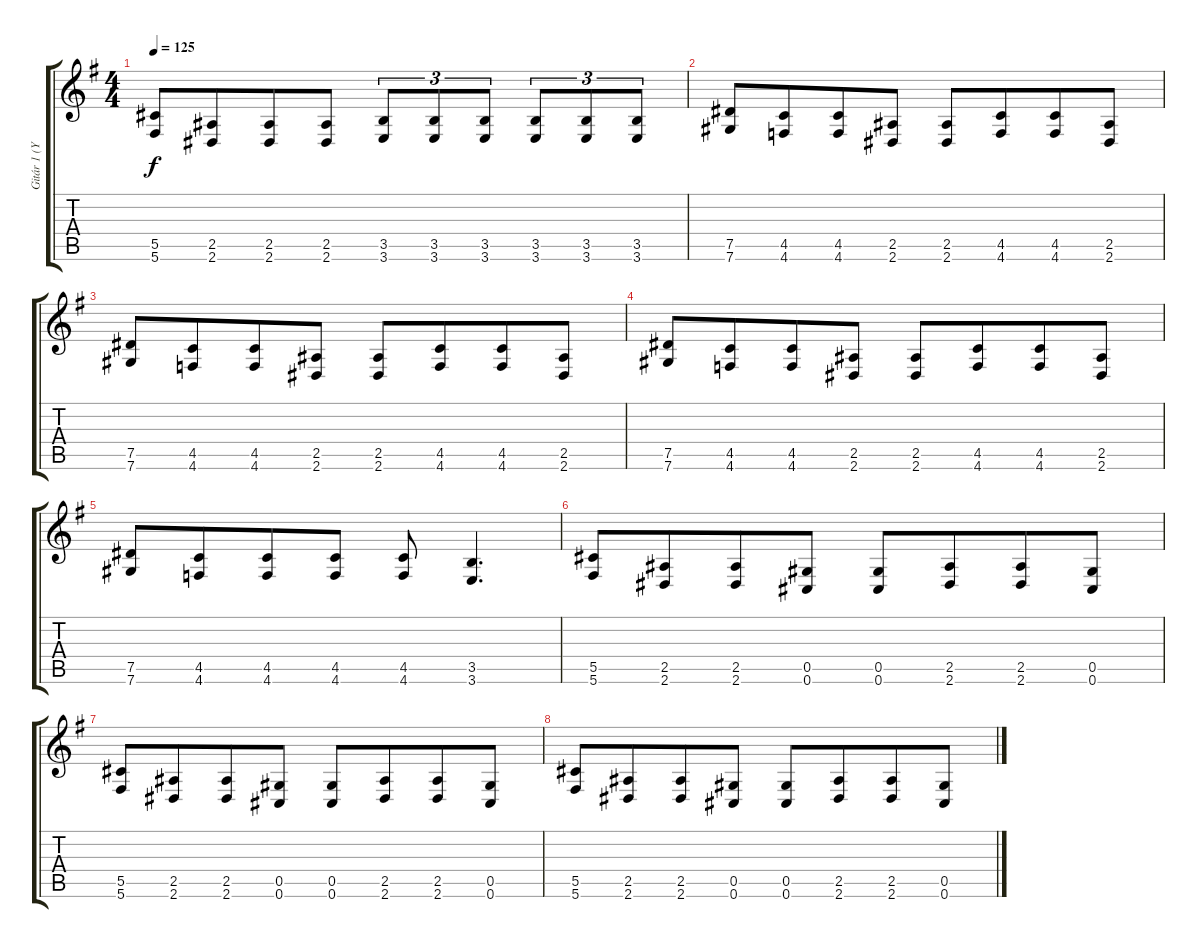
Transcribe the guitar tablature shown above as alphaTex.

\track ("Gitár 1 (Yngwie Malmsteen)" "Gitár 1 (Y") {instrument distortionguitar}
\staff {score tabs}
\tuning (Eb4 Bb3 Gb3 Db3 Ab2 Db2) {hide}
\ts (4 4)
\tempo 125
\clef g2
\ks g
(5.5 5.6).8{dy f} (2.5 2.6).8{beam merge} (2.5 2.6).8 (2.5 2.6).8 (3.5 3.6).8{tu (3 2)} (3.5 3.6).8{tu (3 2)} (3.5 3.6).8{tu (3 2)} (3.5 3.6).8{tu (3 2)} (3.5 3.6).8{tu (3 2)} (3.5 3.6).8{tu (3 2)} |
(7.5 7.6).8 (4.5 4.6).8{beam merge} (4.5 4.6).8 (2.5 2.6).8 (2.5 2.6).8 (4.5 4.6).8{beam merge} (4.5 4.6).8 (2.5 2.6).8 |
(7.5 7.6).8 (4.5 4.6).8{beam merge} (4.5 4.6).8 (2.5 2.6).8 (2.5 2.6).8 (4.5 4.6).8{beam merge} (4.5 4.6).8 (2.5 2.6).8 |
(7.5 7.6).8 (4.5 4.6).8{beam merge} (4.5 4.6).8 (2.5 2.6).8 (2.5 2.6).8 (4.5 4.6).8{beam merge} (4.5 4.6).8 (2.5 2.6).8 |
(7.5 7.6).8 (4.5 4.6).8{beam merge} (4.5 4.6).8 (4.5 4.6).8 (4.5 4.6).8 (3.5 3.6).4{d} |
(5.5 5.6).8 (2.5 2.6).8{beam merge} (2.5 2.6).8 (0.5 0.6).8 (0.5 0.6).8 (2.5 2.6).8{beam merge} (2.5 2.6).8 (0.5 0.6).8 |
(5.5 5.6).8 (2.5 2.6).8{beam merge} (2.5 2.6).8 (0.5 0.6).8 (0.5 0.6).8 (2.5 2.6).8{beam merge} (2.5 2.6).8 (0.5 0.6).8 |
(5.5 5.6).8 (2.5 2.6).8{beam merge} (2.5 2.6).8 (0.5 0.6).8 (0.5 0.6).8 (2.5 2.6).8{beam merge} (2.5 2.6).8 (0.5 0.6).8
